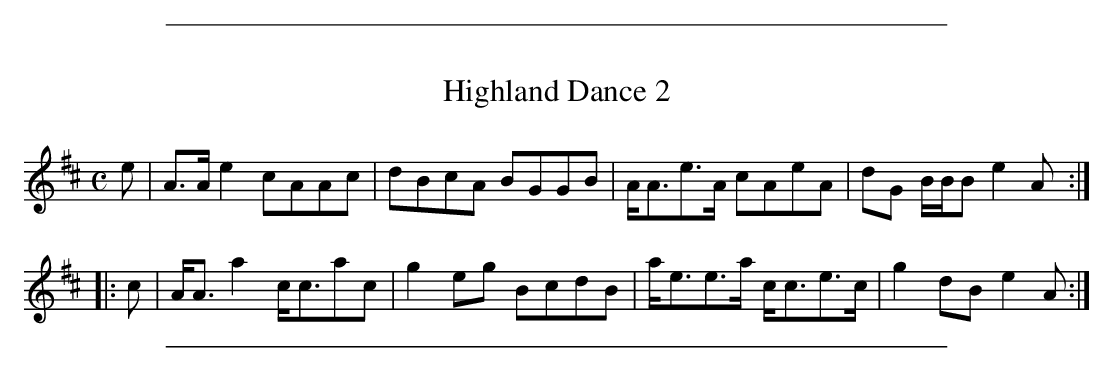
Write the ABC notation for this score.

X:1
T: Highland Dance 2
M: C
L: 1/8
K: Amix
e | A>A e2 cAAc  | dBcA BGGB | A<Ae>A cAeA   | dG B/B/B e2 A ::
c | A<A a2 c<cac | g2eg BcdB | a<ee>a c<ce>c | g2 dB    e2 A :|
